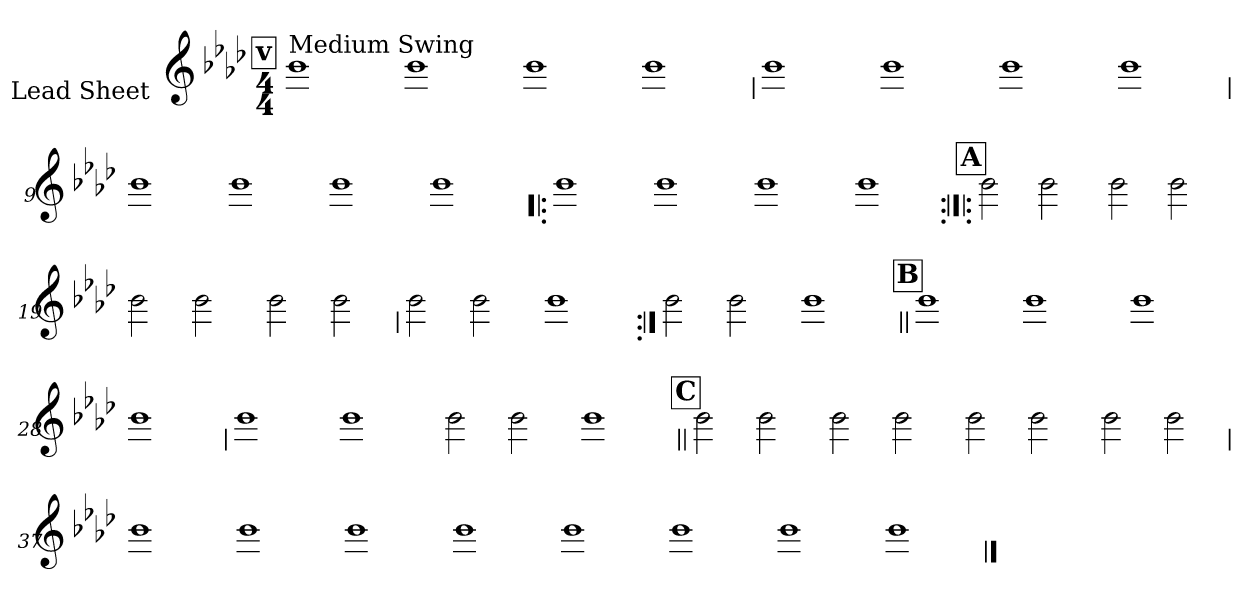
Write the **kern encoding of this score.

**kern
*part1
*staff1
*I"Lead Sheet
*stria0
*clefG2
*k[b-e-a-d-]
*f:
*M4/4
!!LO:REH:place=s1:a:t=v
=1||
!LO:TX:a:t=Medium Swing
1b-
=2-
1b-
=3-
1b-
=4-
1b-
!!LO:LB:g=z
=5
1b-
=6-
1b-
=7-
1b-
=8-
1b-
!!LO:LB:g=z
=9
1b-
=10-
1b-
=11-
1b-
=12-
1b-
!!LO:LB:g=z
=13!|:
1b-
=14-
1b-
=15-
1b-
=16-
1b-
!!LO:LB:g=z
!!LO:REH:place=s1:a:t=A
=17:|!|:
2b-
2b-
=18-
2b-
2b-
=19-
2b-
2b-
=20-
2b-
2b-
!!LO:LB:g=z
=21
2b-
2b-
=22-
1b-
=23:|!
2b-
2b-
=24-
1b-
!!LO:LB:g=z
!!LO:REH:place=s1:a:t=B
=25||
1b-
=26-
1b-
=27-
1b-
=28-
1b-
!!LO:LB:g=z
=29
1b-
=30-
1b-
=31-
2b-
2b-
=32-
1b-
!!LO:LB:g=z
!!LO:REH:place=s1:a:t=C
=33||
2b-
2b-
=34-
2b-
2b-
=35-
2b-
2b-
=36-
2b-
2b-
!!LO:LB:g=z
=37
1b-
=38-
1b-
=39-
1b-
=40-
1b-
=41-
1b-
=42-
1b-
=43-
1b-
=44-
1b-
==
*-
